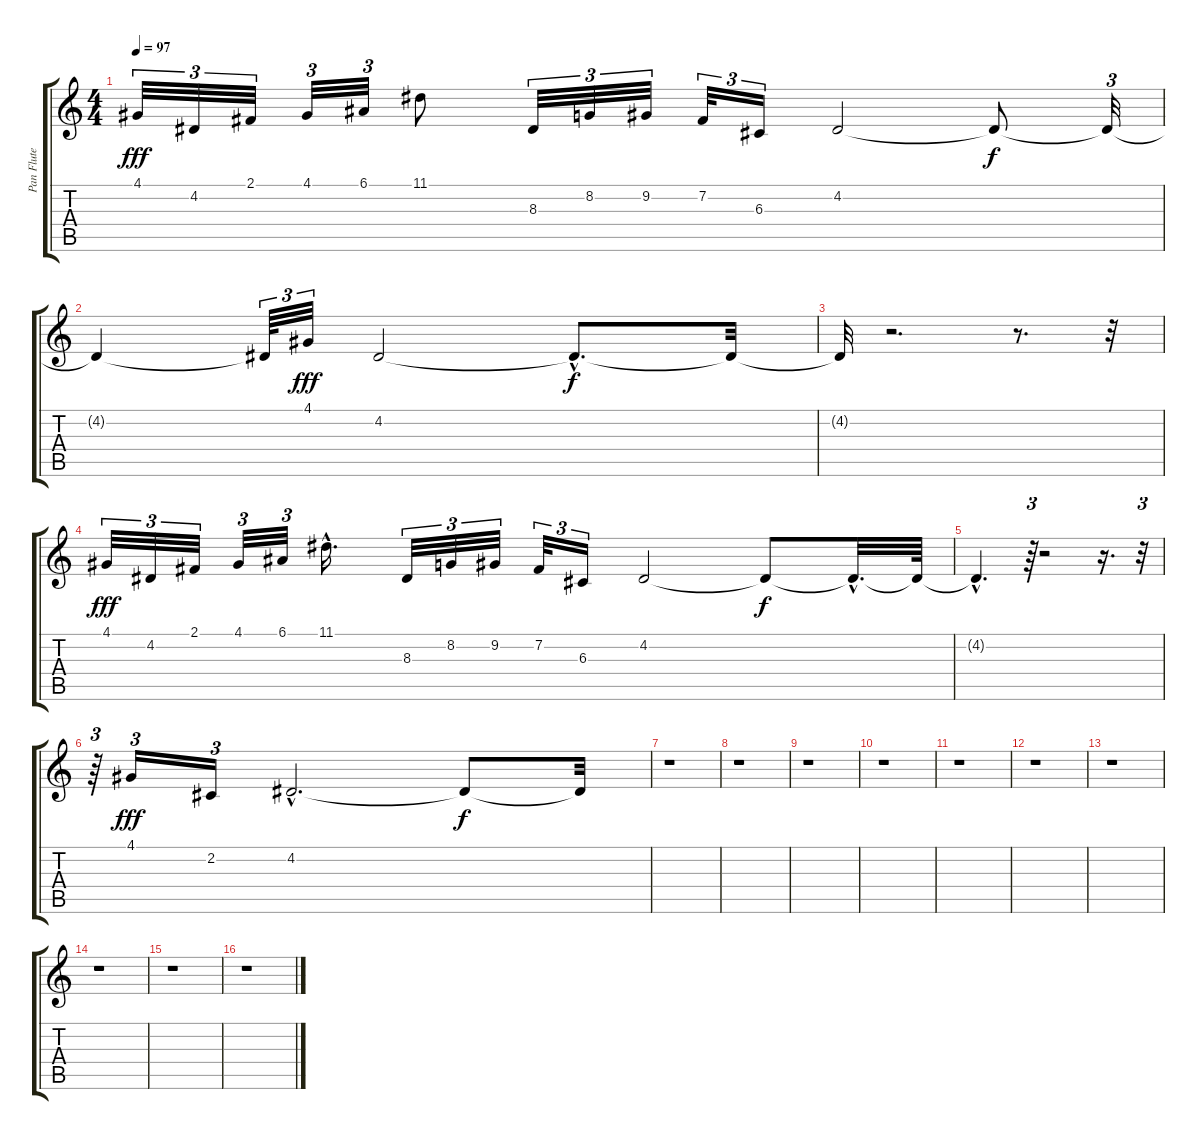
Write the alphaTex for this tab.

\track ("Pan Flute" "Pan Flute") {instrument panflute}
\staff {score tabs}
\tuning (E4 B3 G3 D3 A2 E2) {hide}
\ts (4 4)
\tempo 97
\clef g2
\ks c
4.1.32{tu (3 2) dy fff instrument panflute} 4.2.32{tu (3 2)} 2.1.32{tu (3 2)} 4.1.32{tu (3 2)} 6.1.32{tu (3 2)} 11.1.8 8.3.32{tu (3 2)} 8.2.32{tu (3 2)} 9.2.32{tu (3 2)} 7.2.32{tu (3 2)} 6.3.16{tu (3 2)} 4.2.2 4.2{t}.8{dy f} 4.2{t}.32{tu (3 2)} |
4.2{t}.4 4.2{t}.64{tu (3 2)} 4.1.32{tu (3 2) dy fff volume 4} 4.2.2{volume 4} 4.2{hac t}.8{d dy f} 4.2{t}.32 |
4.2{t}.32 r.2{d} r.8{d} r.32 |
4.1.32{tu (3 2) dy fff volume 4} 4.2.32{tu (3 2)} 2.1.32{tu (3 2)} 4.1.32{tu (3 2)} 6.1.32{tu (3 2)} 11.1{hac}.16{d} 8.3.32{tu (3 2)} 8.2.32{tu (3 2)} 9.2.32{tu (3 2)} 7.2.32{tu (3 2)} 6.3.16{tu (3 2)} 4.2.2 4.2{t}.8{dy f} 4.2{hac t}.32{d} 4.2{t}.64 |
4.2{hac t}.4{d} r.64{tu (3 2)} r.2 r.16{d} r.32{tu (3 2)} |
r.64{tu (3 2)} 4.1.16{tu (3 2) dy fff volume 4} 2.2.16{tu (3 2)} 4.2{hac}.2{d} 4.2{t}.8{dy f} 4.2{t}.32 |
r.1 |
r.1 |
r.1 |
r.1 |
r.1 |
r.1 |
r.1 |
r.1 |
r.1 |
r.1
